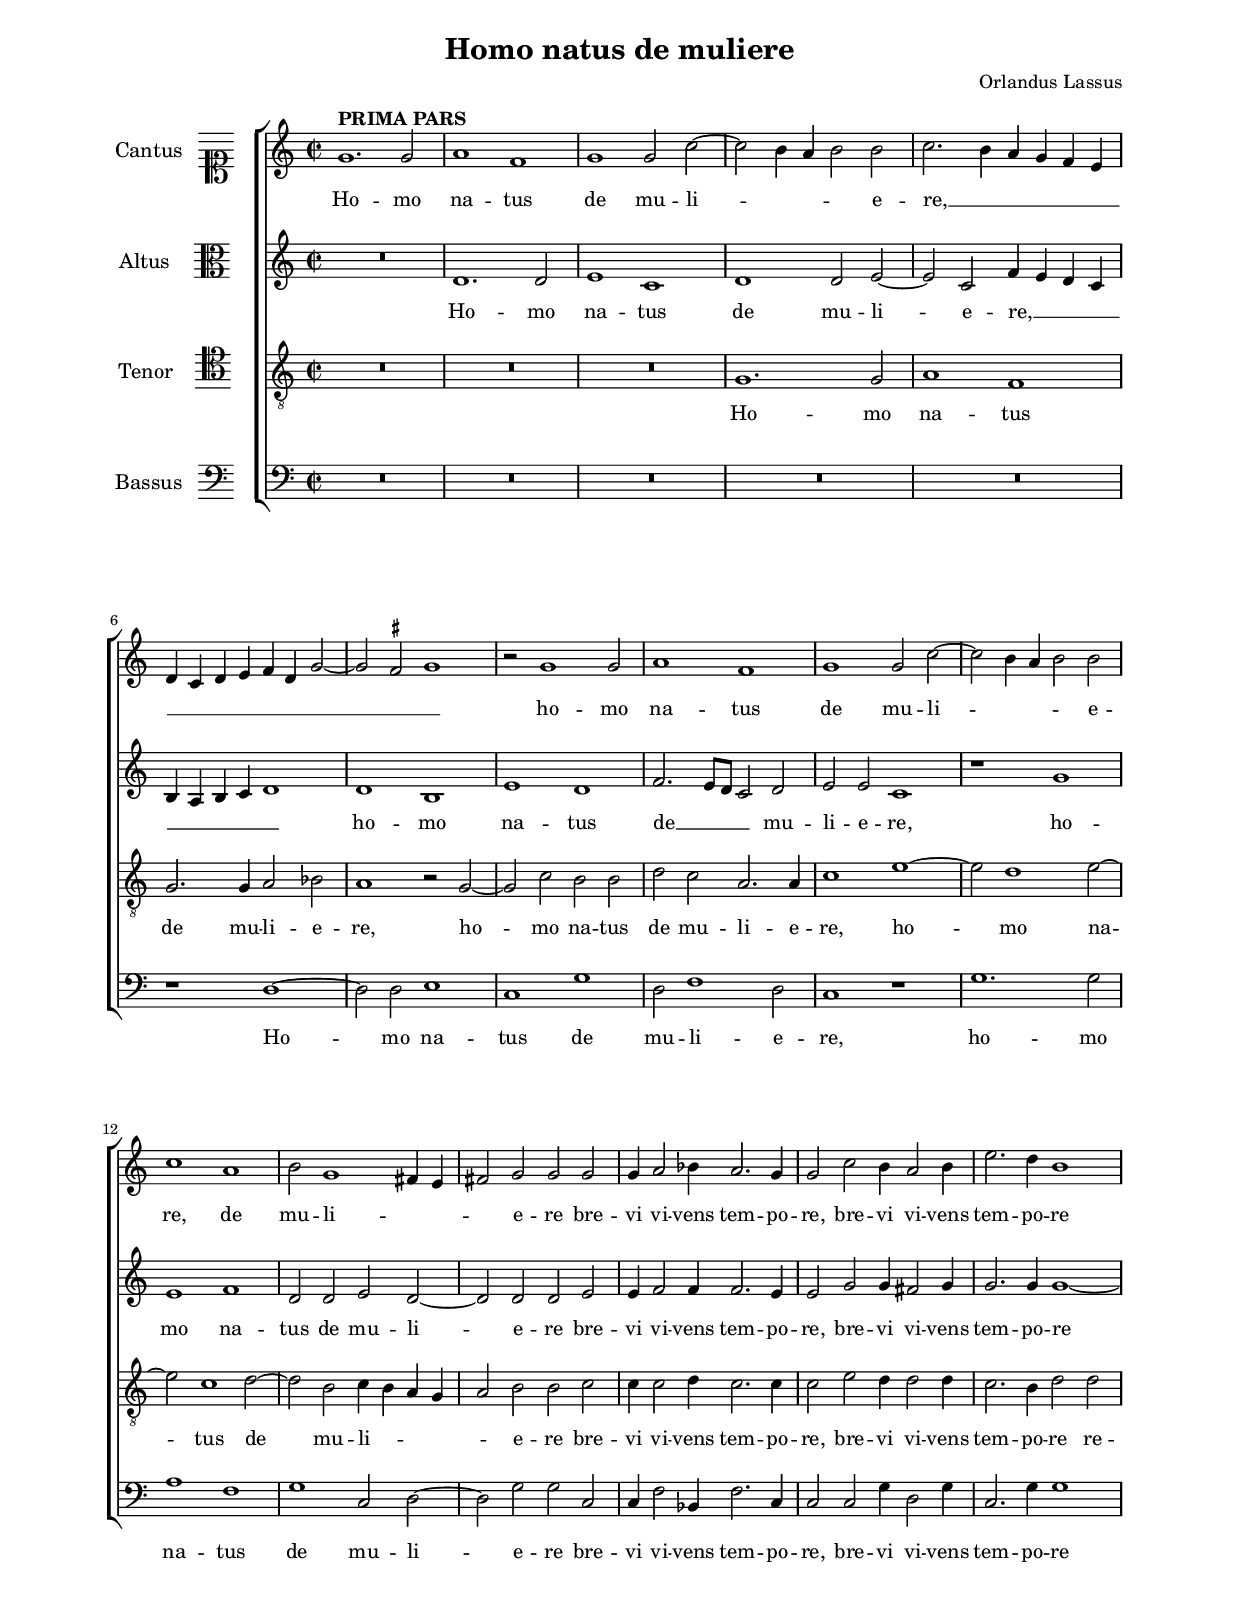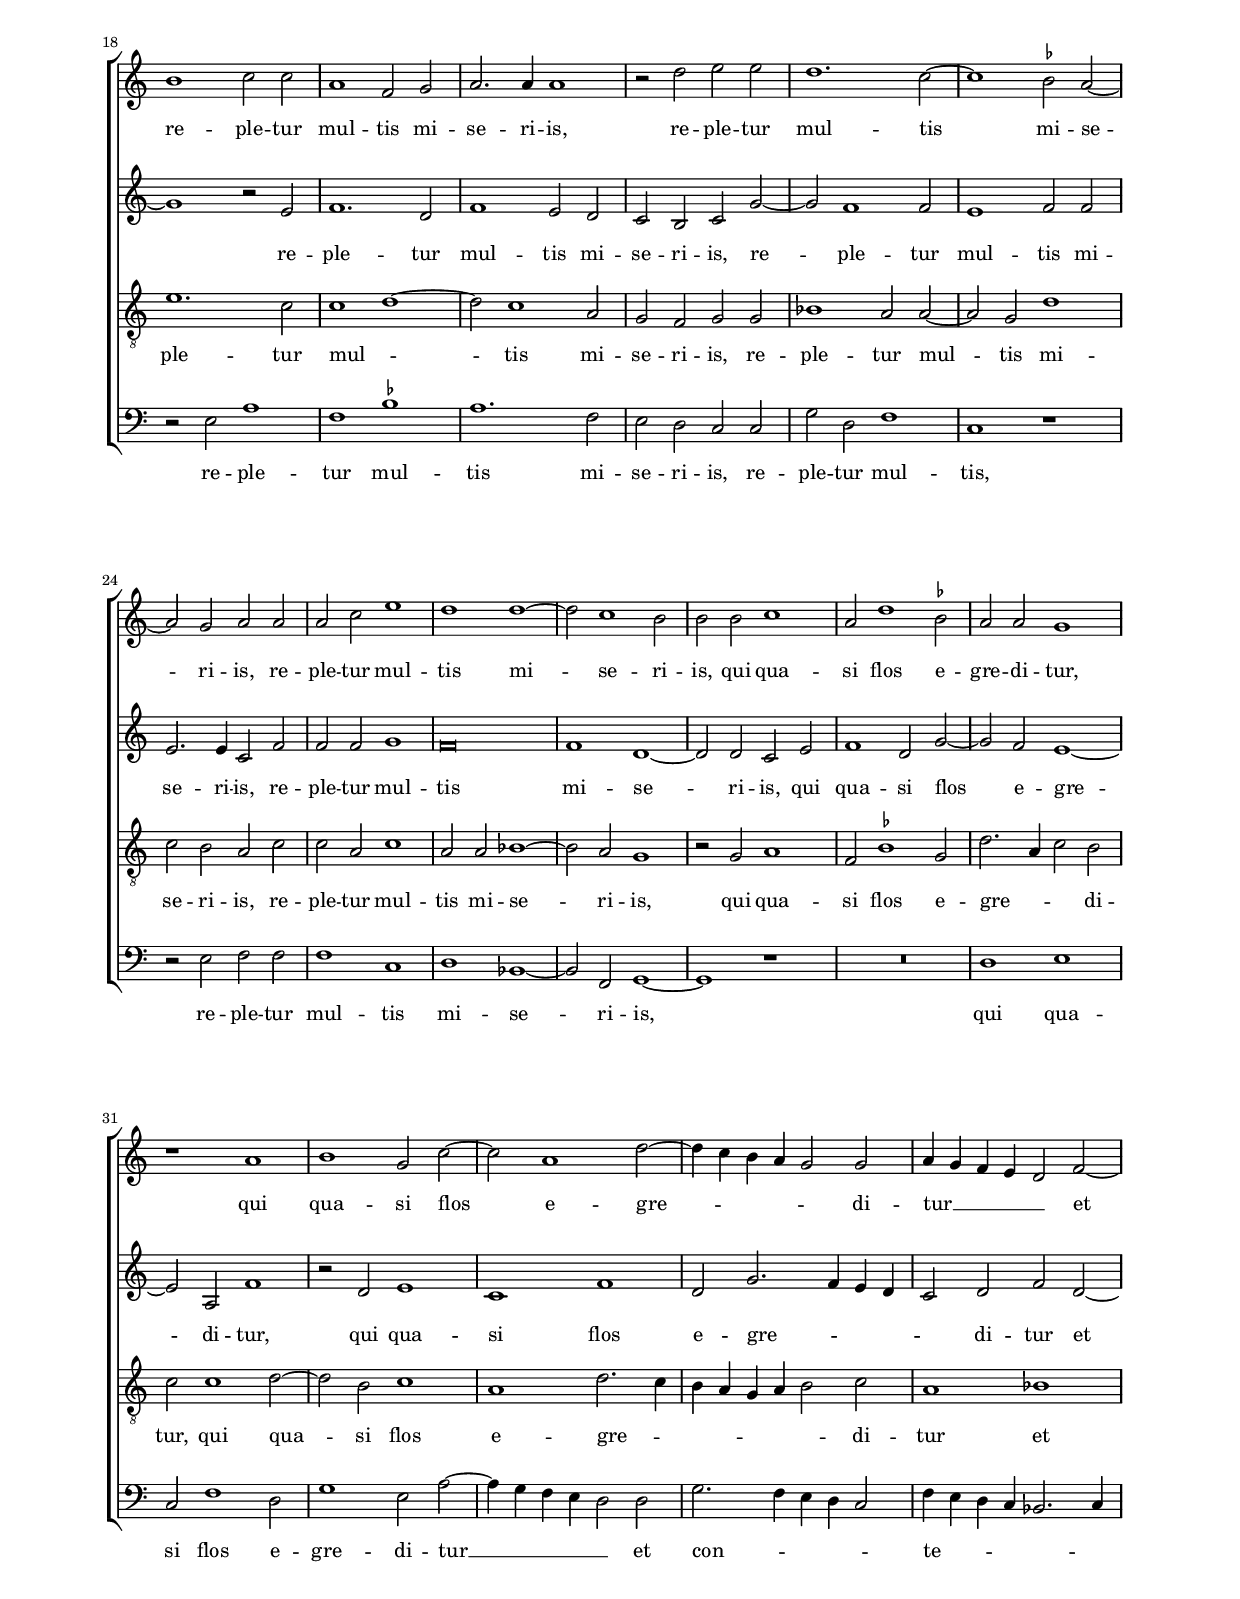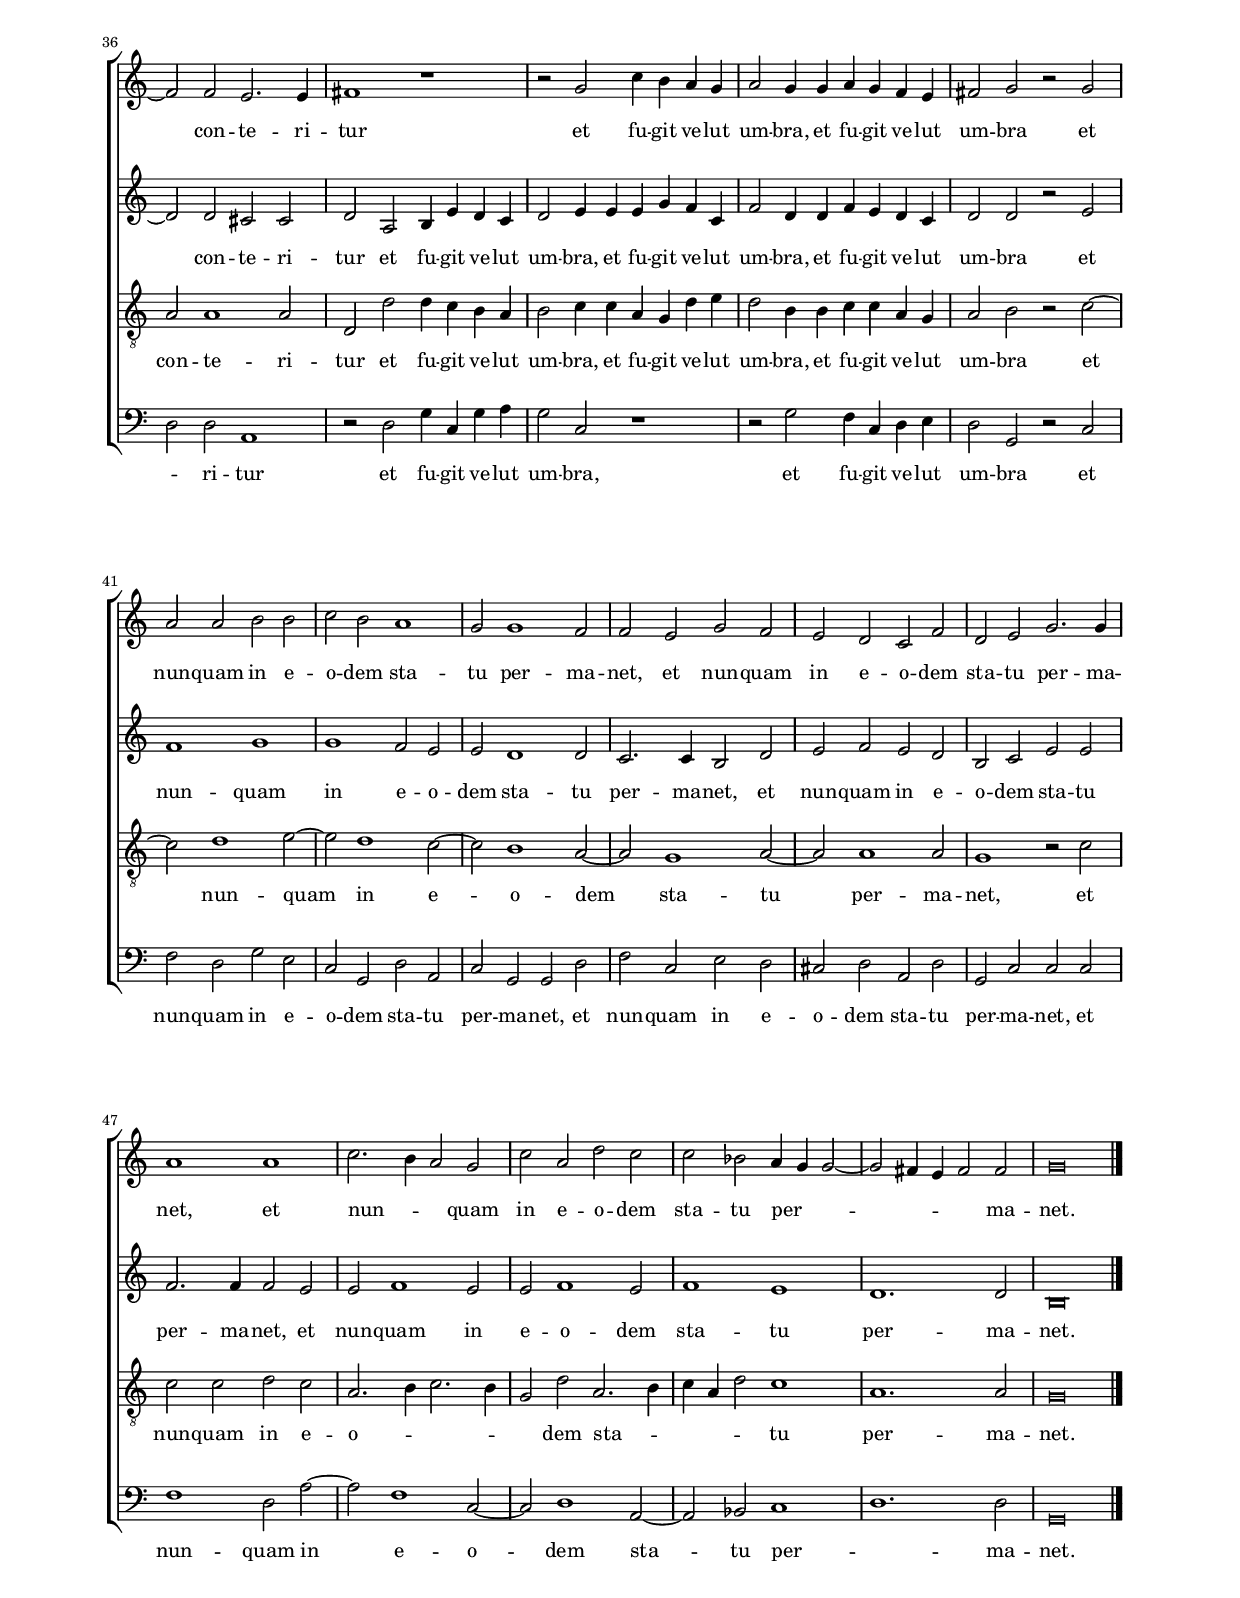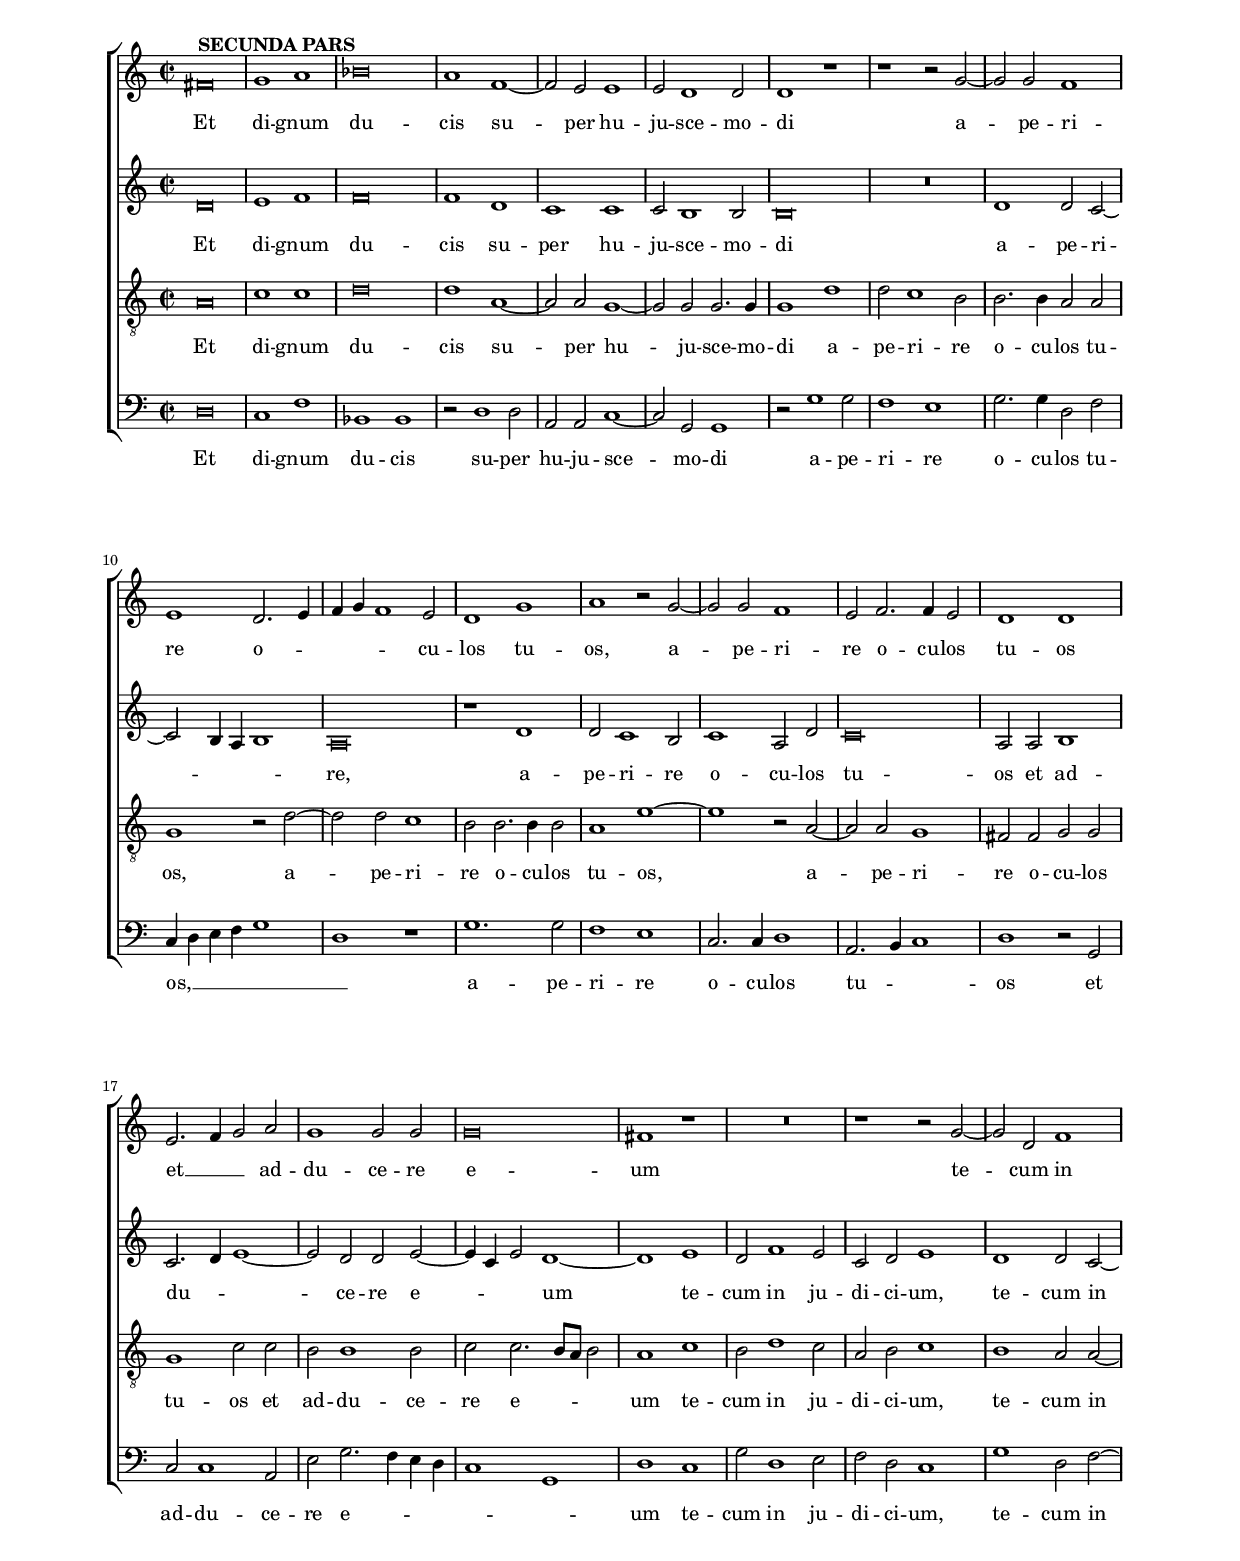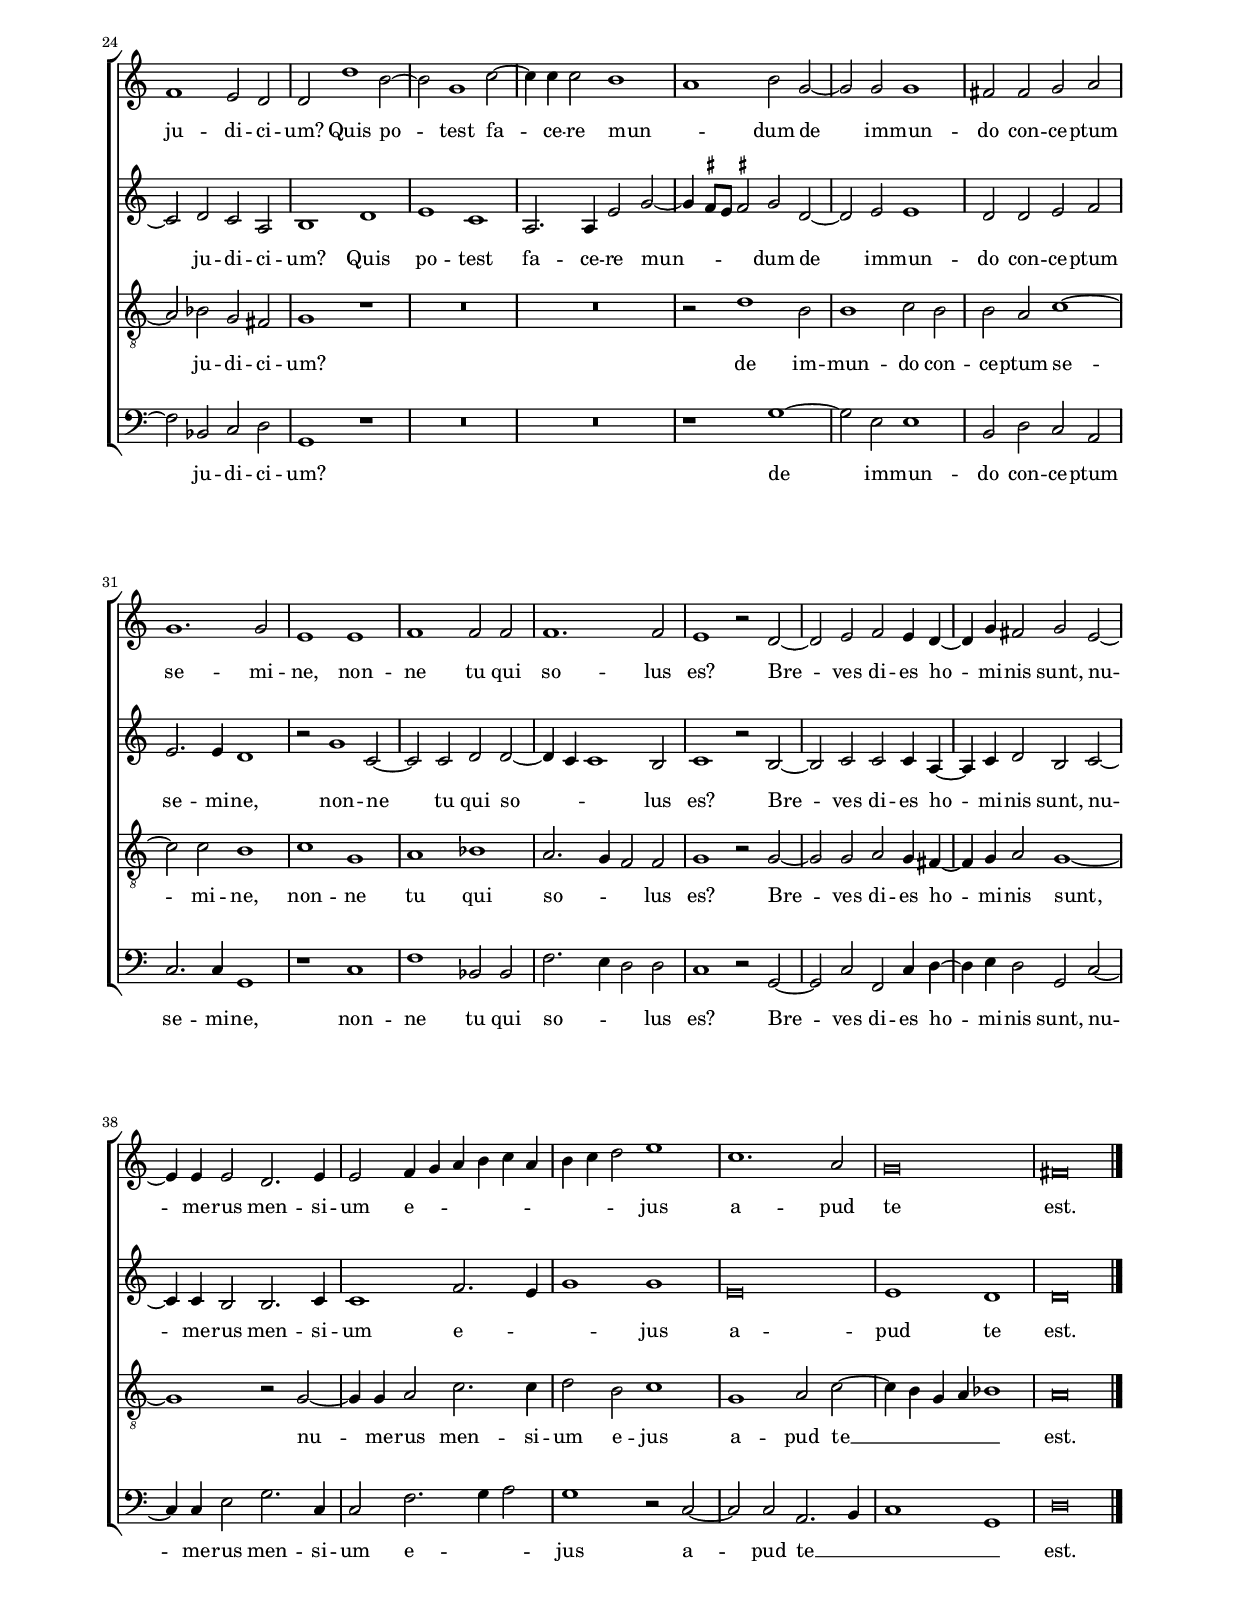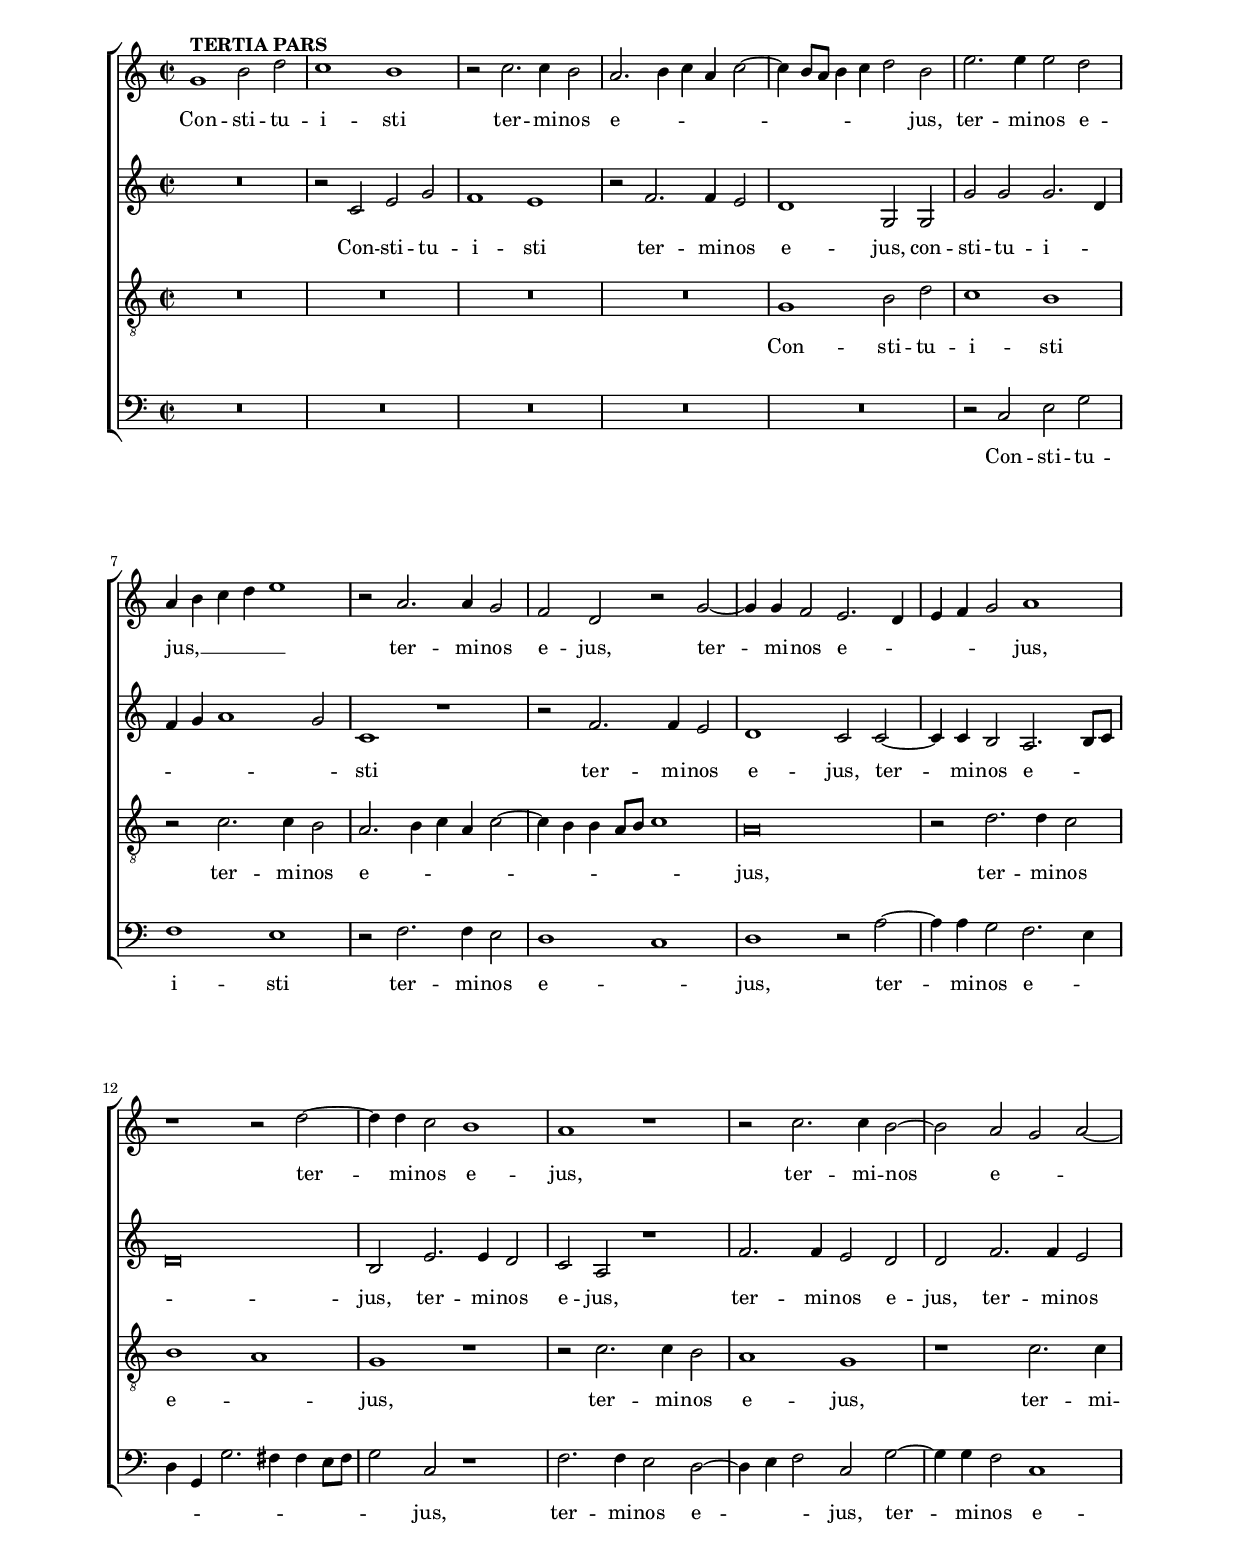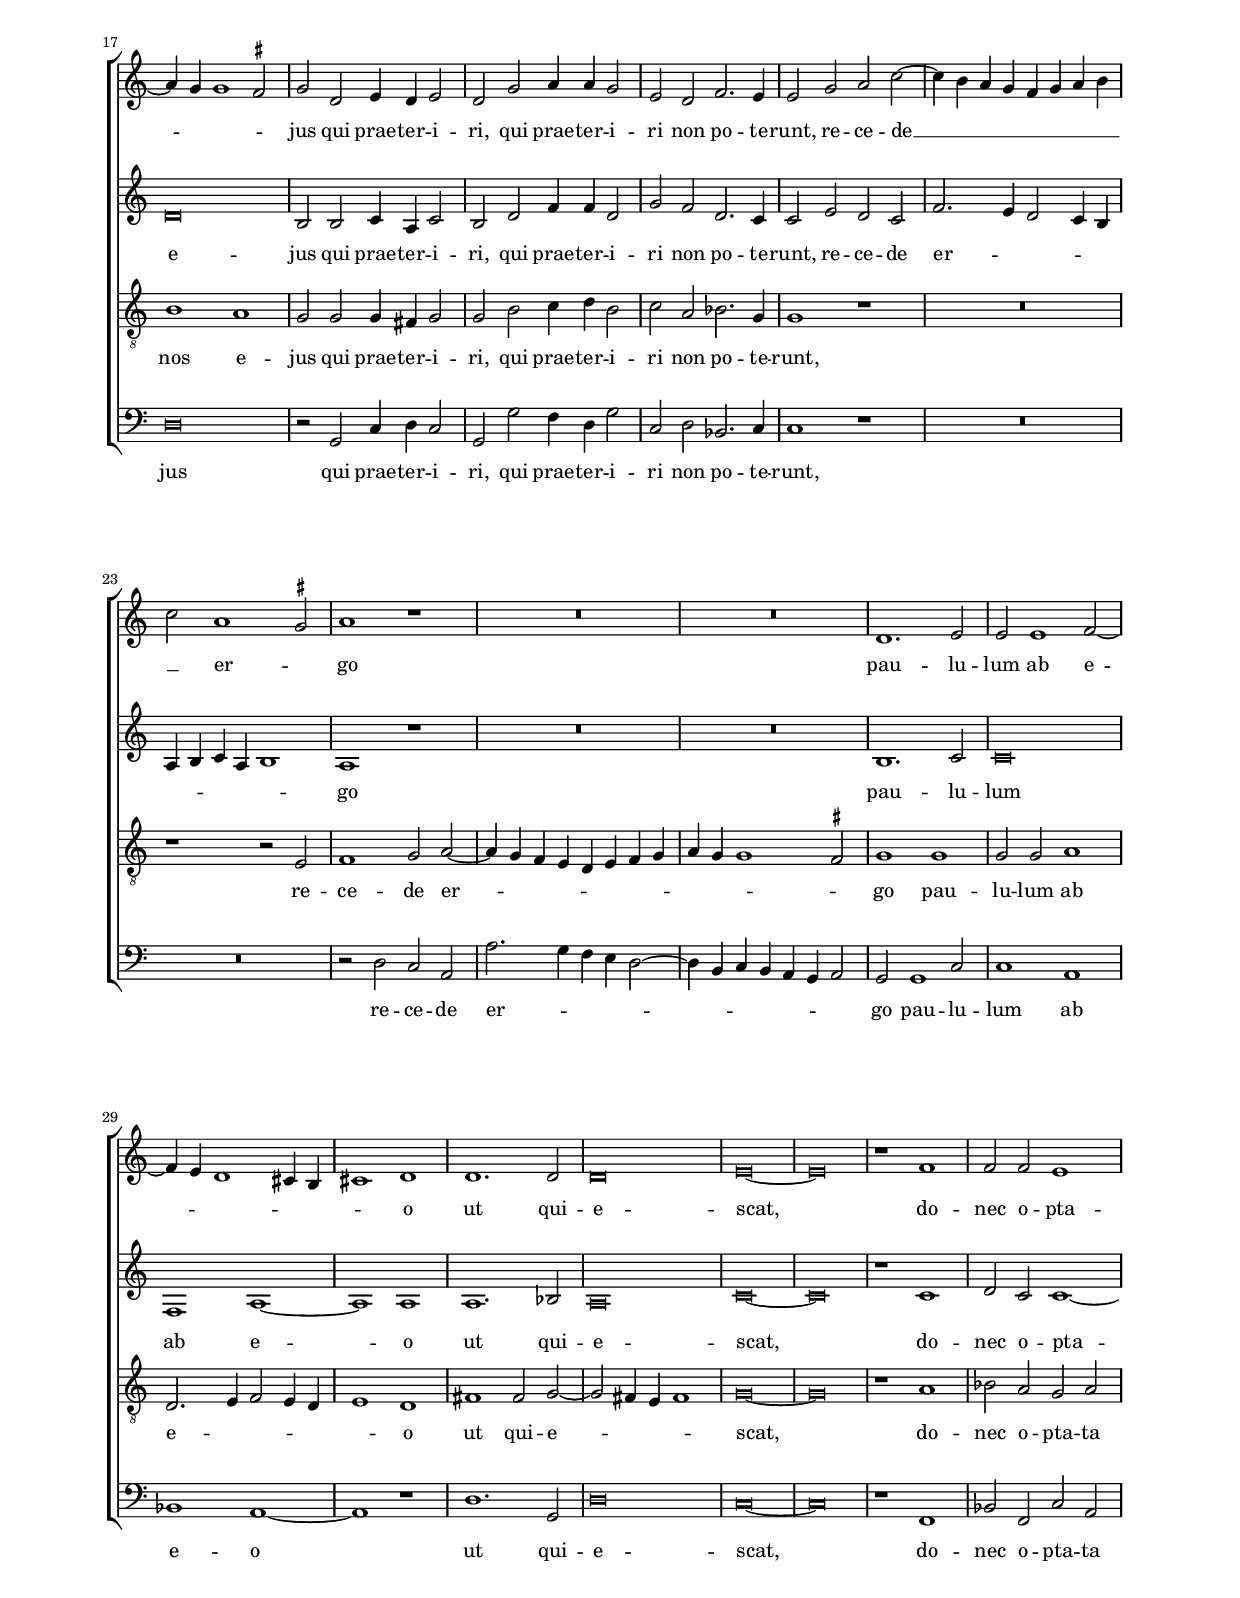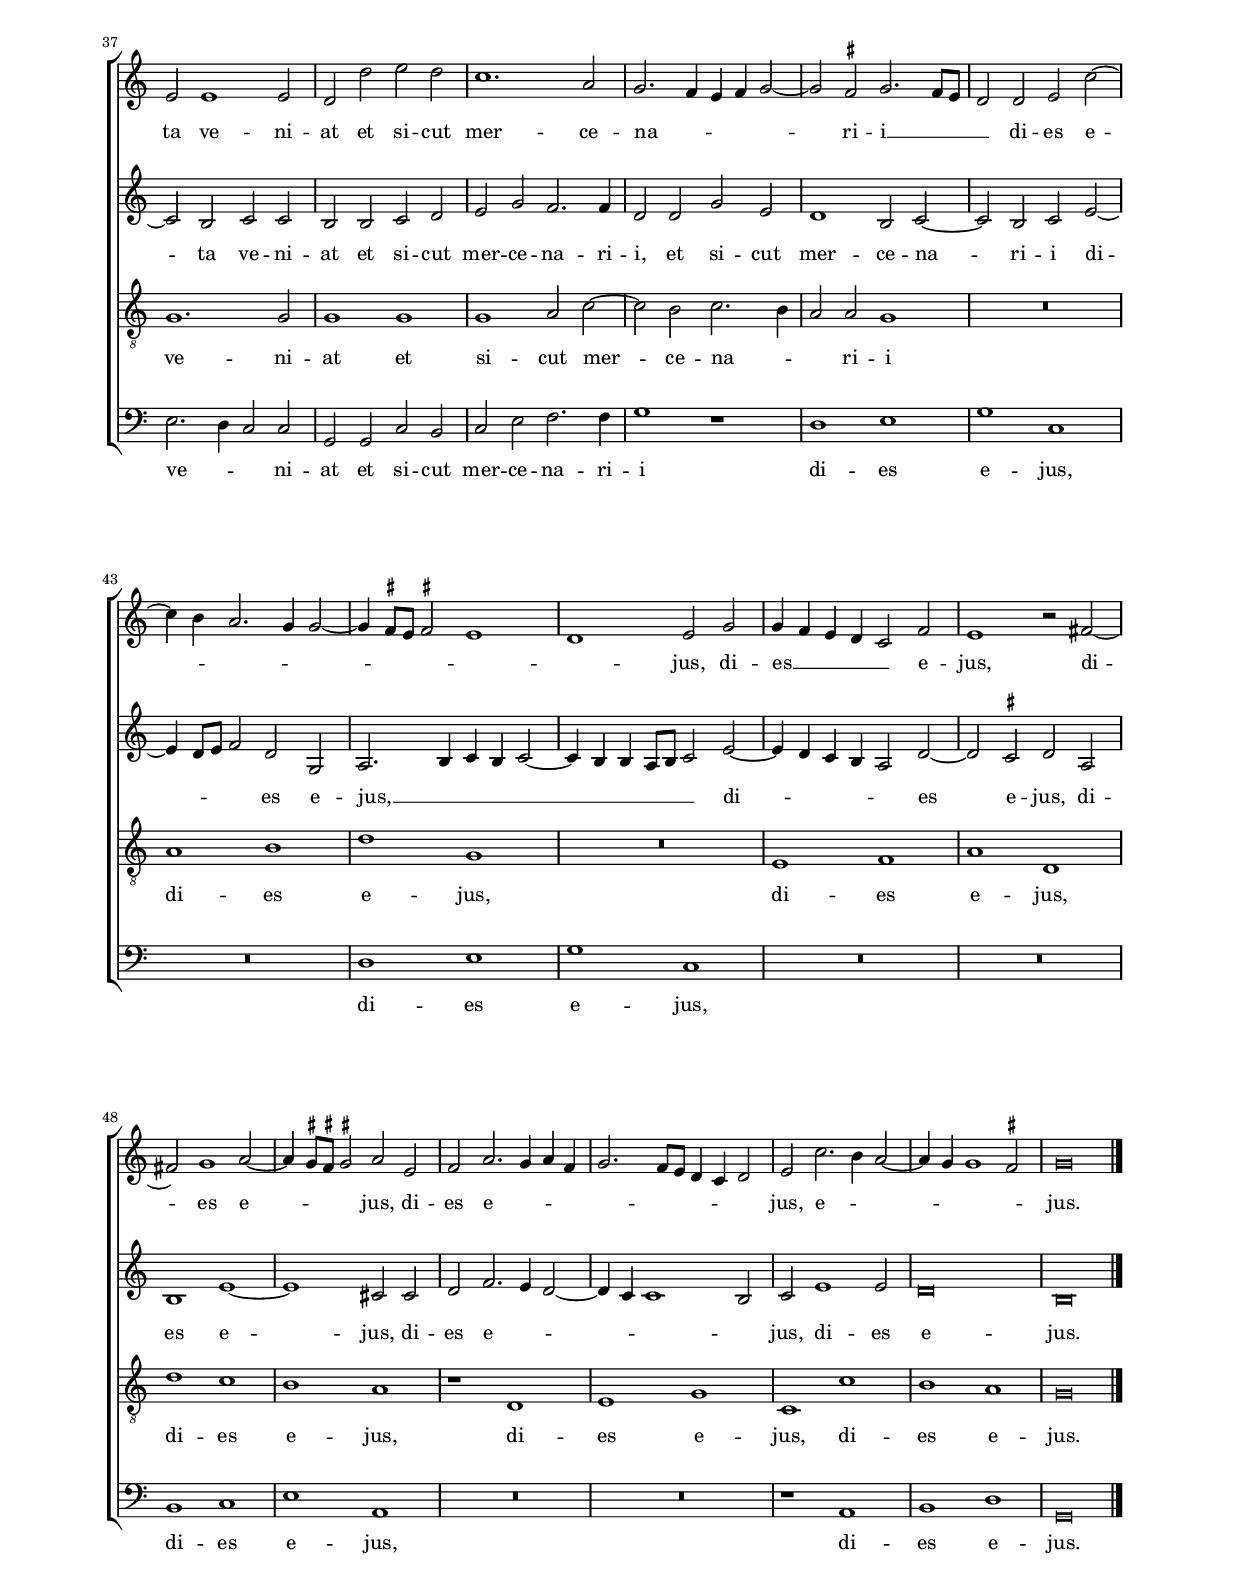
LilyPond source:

\header
{
  title="Homo natus de muliere"
  composer="Orlandus Lassus"
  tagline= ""
}

\version "2.18.2"
\include "deutsch.ly"
#(set-global-staff-size 16)
% #(set-default-paper-size "letter")
#(ly:set-option 'point-and-click #f)


	ficta = { \once \set suggestAccidentals = ##t }
	
	forget = #(define-music-function (parser location music) (ly:music?) #{
		\accidentalStyle forget
		$music
		\accidentalStyle default
		#})

	m = \melisma
	me = \melismaEnd
%	\mark \markup { \fontsize #-3 \note  #"1" #1 = \fontsize #-3 \note #"1." #1 }


\paper
	{
	top-margin = 1.8 \cm
	bottom-margin = 1.8 \cm
	left-margin = 2 \cm
	right-margin = 2 \cm
	ragged-bottom = ##f
	ragged-last-bottom = ##t
	print-page-number = ##f
	score-system-spacing = #'((basic-distance . 20) (minimum-distance . 14) (padding . 7) (strechability . 250))
	system-system-spacing = #'((basic-distance . 20) (minimum-distance . 14) (padding . 7) (strechability . 250))
	scoreTitleMarkup = \markup { \fill-line  { \null \fontsize #2 \bold \fromproperty #'header:piece \fromproperty #'header:opus } }
%	systems-per-page = 3
%	min-systems-per-page = 3
	}

global = {
	\key c \major
	\time 2/2 \set Score.measureLength = #(ly:make-moment 2/1)
        \skip 1*104 \bar "|."
	}
	

incipitcantus = \markup { \score {
	{
	\set Staff.instrumentName = \markup { \fontsize #1 "Cantus" }
	\key c \major
	\clef soprano
	s4 \bar ""
	}
	\layout  {
	raggedright = ##t
	indent = 1.6 \cm
	line-width = 2.2\cm
	\context { \Staff \remove Time_signature_engraver }
	\override Staff.Clef.Y-extent = #'(0 . 0)
	}} \hspace #1 }
      
      
incipitaltus = \markup { \score {
	{
	\set Staff.instrumentName = \markup { \fontsize #1 "Altus" }
	\key c \major
	\clef alto
	s4 \bar ""
	}
	\layout  {
	raggedright = ##t
	indent = 1.6 \cm
	line-width = 2.2\cm
	\context { \Staff \remove Time_signature_engraver }
	\override Staff.Clef.Y-extent = #'(0 . 0)
	}} \hspace #1 }


incipittenor = \markup { \score {
	{
	\set Staff.instrumentName = \markup { \fontsize #1 "Tenor" }
	\key c \major
	\clef tenor
	s4 \bar ""
	}
	\layout  {
	raggedright = ##t
	indent = 1.6 \cm
	line-width = 2.2\cm
	\context { \Staff \remove Time_signature_engraver }
	\override Staff.Clef.Y-extent = #'(0 . 0)
	}} \hspace #1 }
      
      
incipitbassus = \markup { \score {
	{
	\set Staff.instrumentName = \markup { \fontsize #1 "Bassus" }
	\key c \major
	\clef bass
	s4 \bar ""
	}
	\layout  {
	raggedright = ##t
	indent = 1.6 \cm
	line-width = 2.2\cm
	\context { \Staff \remove Time_signature_engraver }
	\override Staff.Clef.Y-extent = #'(0 . 0)
	}} \hspace #1 }


cantus =  \relative c''
	{
	g1.^\markup { \left-align \bold "PRIMA PARS" } g2
	a1 f
	g1 g2 c~
	c2 h4 a h2 h
%5
	c2. h4 a g f e |
	d4 c d e f d g2~
	g2 \ficta fis g1
	r2 g1 g2
	a1 f
%10
	g1 g2 c~ |
	c2 h4 a h2 h
	c1 a
	h2 g1 fis4 e
	fis2 g g g
%15
	g4 a2 b4 a2. g4 |
	g2 c h4 a2 h4
	e2. d4 h1
	h1 c2 c
	a1 f2 g
%20
	a2. a4 a1 |
	r2 d e e
	d1. c2~
	c1 \ficta b2 a2~
	a2 g a a
%25
	a2 c e1 |
	d1 d~
	d2 c1 h2
	h2 h c1
	a2 d1 \ficta b2
%30
	a2 a g1 |
	r1 a
	h1 g2 c~
	c2 a1 d2~
	d4 c h a g2 g
%35
	a4 g f e d2 f~ |
	f2 f e2. e4
	fis1 r
	r2 g c4 h a g
	a2 g4 g a g f e
%40
	fis2 g r g |
	a2 a h h
	c2 h a1
	g2 g1 f2
	f2 e g f
%45
	e2 d c f |
	d2 e g2. g4
	a1 a
	c2. h4 a2 g
	c2 a d c
%50
	c2 b a4 g g2~ |
	g2 fis4 e fis2 fis
	g\breve |
	}


altus =  \relative c'
        {
	R\breve
	d1. d2
	e1 c
	d1 d2 e~
%5
	e2 c f4 e d c |
	h4 a h c d1
	d1 h
	e1 d
	f2. e8 d c2 d
%10
	e2 e c1 |
	r1 g'
	e1 f
	d2 d e d~ 
	d2 d d e
%15
	e4 f2 f4 f2. e4 |
	e2 g g4 fis2 g4
	g2. g4 g1~
	g1 r2 e
	f1. d2
%20
	f1 e2 d |
	c2 h c g'~
	g2 f1 f2
	e1 f2 f
	e2. e4 c2 f
%25
	f2 f g1 |
	f\breve
	f1 d~
	d2 d c2 e
	f1 d2 g~
%30
	g2 f e1~  |
	e2 a, f'1
	r2 d e1
	c1 f
	d2 g2. f4 e d
%35
	c2 d f d~ |
	d2 d cis cis
	d2 a h4 e d c
	d2 e4 e e g f c
	f2 d4 d f e d c
%40
	d2 d r2 e |
	f1 g
	g1 f2 e
	e2 d1 d2
	c2. c4 h2 d
%45
	e2 f e d |
	h2 c e e
	f2. f4 f2 e
	e2 f1 e2
	e2 f1 e2
%50
	f1 e |
	d1. d2
	h\breve |
	}


tenor =  \relative c'
	{
	R\breve
	R\breve
	R\breve
	g1. g2
%5
	a1 f |
	g2. g4 a2 b
	a1 r2 g~
	g2 c h h
	d2 c a2. a4
%10
	c1 e~ |
	e2 d1 e2~
	e2 c1 d2~
	d2 h c4 h a g
	a2 h h c
%15
	c4 c2 d4 c2. c4 |
	c2 e d4 d2 d4
	c2. h4 d2 d
	e1. c2
	c1 d~
%20
	d2 c1 a2 |
	g2 f g g
	b1 a2 a~
	a2 g d'1
	c2 h a c
%25
	c2 a c1 |
	a2 a b1~
	b2 a g1
	r2 g a1
	f2 \ficta b1 g2
%30
	d'2. a4 c2 h |
	c2 c1 d2~
	d2 h c1
	a1 d2. c4
	h4 a g a h2 c
%35
	a1 b |
	a2 a1 a2
	d,2 d' d4 c h a
	h2 c4 c a g d' e
	d2 h4 h c c a g
%40
	a2 h r2 c~ |
	c2 d1 e2~
	e2 d1 c2~
	c2 h1 a2~
	a2 g1 a2~
%45
	a2 a1 a2 |
	g1 r2 c
	c2 c d c
	a2. h4 c2. h4
	g2 d' a2. h4
%50
	c4 a d2 c1 |
	a1. a2
	g\breve |
	}


bassus  =  \relative c
	{
	R\breve
	R\breve
	R\breve
	R\breve
%5
	R\breve |
	r1 d~
	d2 d e1
	c1 g'
	d2 f1 d2
%10
	c1 r |
	g'1. g2
	a1 f
	g1 c,2 d~
	d2 g g c,
%15
	c4 f2 b,4 f'2. c4 |
	c2 c g'4 d2 g4
	c,2. g'4 g1
	r2 e a1
	f1 \ficta b
%20
	a1. f2 |
	e2 d c c
	g'2 d f1
	c1 r
	r2 e f f
%25
	f1 c |
	d1 b~
	b2 f g1~
	g1 r
	R\breve
%30
	d'1 e |
	c2 f1 d2
	g1 e2 a~
	a4 g f e d2 d
	g2. f4 e d c2
%35
	f4 e d c b2. c4 |
	d2 d a1
	r2 d g4 c, g' a
	g2 c, r1
	r2 g' f4 c d e
%40
	d2 g, r c |
	f2 d g e
	c2 g d' a
	c2 g g d'
	f2 c e d
%45
	cis2 d a d |
	g,2 c c c
	f1 d2 a'~
	a2 f1 c2~
	c2 d1 a2~
%50
	a2 b c1 |
	d1. d2
	g,\breve |
	}


lyricscantus = \lyricmode {
	Ho -- mo na -- tus de mu -- li -- _ _ _ e -- re, __ _ _ _ _ _ _ _ _ _ _ _ _ _ _
        ho -- mo na -- tus de mu -- li -- _ _ _ e -- re,
        de mu -- li -- _ _ _ e -- re
        bre -- vi vi -- vens tem -- po -- re,
        bre -- vi vi -- vens tem -- po -- re
        re -- ple -- tur mul -- tis mi -- se -- ri -- is,
        re -- ple -- tur mul -- tis mi -- se -- ri -- is,
        re -- ple -- tur mul -- tis mi -- se -- ri -- is,
        qui qua -- si flos e -- gre -- di -- tur,
        qui qua -- si flos e -- gre -- _ _ _ _ di -- tur __ _ _ _ _
        et con -- te -- ri -- tur
        et fu -- git ve -- lut um -- bra,
        et fu -- git ve -- lut um -- bra
        et nun -- quam in e -- o -- dem sta -- tu per -- ma -- net,
        et nun -- quam in e -- o -- dem sta -- tu per -- ma -- net,
        et nun -- _ _ quam in e -- o -- dem sta -- tu per -- _ _ _ _ _ ma -- net.
	}


lyricsaltus = \lyricmode {
	Ho -- mo na -- tus de mu -- li -- e -- re, __ _ _ _ _ _ _ _ _
        ho -- mo na -- tus de __ _ _ _ mu -- li -- e -- re,
        ho -- mo na -- tus de mu -- li -- e -- re
        bre -- vi vi -- vens tem -- po -- re,
        bre -- vi vi -- vens tem -- po -- re
        re -- ple -- tur mul -- tis mi -- se -- ri -- is,
        re -- ple -- tur mul -- tis mi -- se -- ri -- is,
        re -- ple -- tur mul -- tis mi -- se -- ri -- is,
        qui qua -- si flos e -- gre -- di -- tur,
        qui qua -- si flos e -- gre -- _ _ _ _ di -- tur
        et con -- te -- ri -- tur
        et fu -- git ve -- lut um -- bra,
        et fu -- git ve -- lut um -- bra,
        et fu -- git ve -- lut um -- bra
        et nun -- quam in e -- o -- dem sta -- tu per -- ma -- net,
        et nun -- quam in e -- o -- dem sta -- tu per -- ma -- net,
        et nun -- quam in e -- o -- dem sta -- tu per -- ma -- net.
	}


lyricstenor = \lyricmode {
	Ho -- mo na -- tus de mu -- li -- e -- re,
        ho -- mo na -- tus de mu -- li -- e -- re,
        ho -- mo na -- tus de mu -- li -- _ _ _ _ e -- re
        bre -- vi vi -- vens tem -- po -- re,
        bre -- vi vi -- vens tem -- po -- re
        re -- ple -- tur mul -- _ tis mi -- se -- ri -- is,
        re -- ple -- tur mul -- tis mi -- se -- ri -- is,
        re -- ple -- tur mul -- tis mi -- se -- ri -- is,
        qui qua -- si flos e -- gre -- _ _ di -- tur,
        qui qua -- si flos e -- gre -- _ _ _ _ _ _ di -- tur
        et con -- te -- ri -- tur
        et fu -- git ve -- lut um -- bra,
        et fu -- git ve -- lut um -- bra,
        et fu -- git ve -- lut um -- bra
        et nun -- quam in e -- o -- dem sta -- tu per -- ma -- net,
        et nun -- quam in e -- o -- _ _ _ _ dem sta -- _ _ _ _ tu per -- ma -- net.
	}


lyricsbassus = \lyricmode {
	Ho -- mo na -- tus de mu -- li -- e -- re,
        ho -- mo na -- tus de mu -- li -- e -- re
        bre -- vi vi -- vens tem -- po -- re,
        bre -- vi vi -- vens tem -- po -- re
        re -- ple -- tur mul -- tis mi -- se -- ri -- is,
        re -- ple -- tur mul -- tis,
        re -- ple -- tur mul -- tis mi -- se -- ri -- is,
        qui qua -- si flos e -- gre -- di -- tur __ _ _ _ _ 
        et con -- _ _ _ _ te -- _ _ _ _ _ _ ri -- tur
        et fu -- git ve -- lut um -- bra,
        et fu -- git ve -- lut um -- bra
        et nun -- quam in e -- o -- dem sta -- tu per -- ma -- net,
        et nun -- quam in e -- o -- dem sta -- tu per -- ma -- net,
        et nun -- quam in e -- o -- dem sta -- tu per -- _ ma -- net.
	}


\score
{  
  % \transpose {
	\new ChoirStaff \with { \override StaffGrouper.staff-staff-spacing.basic-distance = #13 }
	<<


	\new Staff << \global
	\new Voice="v1" {
		\set Staff.instrumentName=\incipitcantus
        %       \set Staff.instrumentName="S"
		\set Staff.midiInstrument = "reed organ"
		\clef violin
		\cantus }
	\new Lyrics \lyricsto "v1" {\lyricscantus }
	>>


	\new Staff << \global
	\new Voice="v2" {
		\set Staff.instrumentName=\incipitaltus
        %       \set Staff.instrumentName="A"
		\set Staff.midiInstrument = "reed organ"
		\clef violin 
		\altus}
	\new Lyrics \lyricsto "v2" {\lyricsaltus }
	>>


	\new Staff << \global
	\new Voice="v3" {
		\set Staff.instrumentName=\incipittenor
        %       \set Staff.instrumentName="T"
		\set Staff.midiInstrument = "reed organ"
		\clef "G_8"
		\tenor }
	\new Lyrics \lyricsto "v3" {\lyricstenor }
	>>


	\new Staff << \global
	\new Voice="v4" {
		\set Staff.instrumentName=\incipitbassus
        %       \set Staff.instrumentName="B"
		\set Staff.midiInstrument = "reed organ"
		\clef "bass" 
		\bassus }
	\new Lyrics \lyricsto "v4" {\lyricsbassus}
	>>

	>>
	% } % transpose

	\layout
	{
	indent = 2.5 \cm
	\context { \Lyrics \override VerticalAxisGroup.nonstaff-relatedstaff-spacing.padding = #2 }
%	\context { \Lyrics \override LyricText.font-size = #1 }
	\context { \Staff \override TimeSignature.break-visibility = #end-of-line-invisible }
%	\context { \Staff \override InstrumentName.X-offset = #'-25 }
%	\context { \Voice \override Slur.transparent = ##t }
%	\context { \Voice \override AccidentalSuggestion.avoid-slur = #'ignore }
%	\context { \Voice \override AccidentalSuggestion.outside-staff-priority = ##f }
	\context { \Score \override BarNumber.padding = #2 }
	\context { \Voice \override NoteHead.style = #'baroque }
	}

\midi
	{
    	\tempo 2 = 90
	}

}

%%%%%%%%%%%%%%%%%%%%  SECUNDA PARS


global = {
	\key c \major
	\time 2/2 \set Score.measureLength = #(ly:make-moment 2/1)
        \skip 1*86 \bar "|." \pageBreak
	}


cantus =  \relative c''
	{
	fis,\breve^\markup { \left-align \bold "SECUNDA PARS" }
	g1 a
	b\breve
	a1 f~
%5
	f2 e e1 |
	e2 d1 d2
	d1 r
	r1 r2 g~
	g2 g f1
%10
	e1 d2. e4 |
	f4 g f1 e2
	d1 g
	a1 r2 g~
	g2 g f1
%15
	e2 f2. f4 e2 |
	d1 d
	e2. f4 g2 a
	g1 g2 g
	g\breve
%20
	fis1 r |
	R\breve
	r1 r2 g~
	g2 d f1
	f1 e2 d
%25
	d2 d'1 h2~ |
	h2 g1 c2~
	c4 c c2 h1
	a1 h2 g~
	g2 g g1
%30
	fis2 fis g a |
	g1. g2
	e1 e
	f1 f2 f
	f1. f2 |
%35
	e1 r2 d~ |
	d2 e f e4 d~
	d4 g fis2 g e~
	e4 e e2 d2. e4
	e2 f4 g a h c a 
%40
	h4 c d2 e1 |
	c1. a2
	g\breve
	fis\breve |
	}


altus =  \relative c'
        {
	d\breve
	e1 f
	f\breve
	f1 d
%5
	c1 c |
	c2 h1 h2
	h\breve
	R\breve
	d1 d2 c~
%10
	c2 h4 a h1 |
	a\breve
	r1 d
	d2 c1 h2
	c1 a2 d
%15
	c\breve |
	a2 a h1
	c2. d4 e1~
	e2 d d e~
	e4 c e2 d1~
%20
	d1 e |
	d2 f1 e2
	c2 d e1
	d1 d2 c~
	c2 d c a
%25
	h1 d |
	e1 c
	a2. a4 e'2 g~
	g4 \ficta fis8 e \ficta fis!2 g d~
	d2 e e1
%30
	d2 d e f |
	e2. e4 d1
	r2 g1 c,2~
	c2 c d d~
	d4 c c1 h2
%35
	c1 r2 h~ |
	h2 c c c4 a~
	a4 c d2 h c~
	c4 c h2 h2. c4
	c1 f2. e4
%40
	g1 g |
	e\breve
	e1 d
	d\breve |
	}


tenor =  \relative c'
	{
	a\breve
	c1 c
	d\breve
	d1 a~
%5
	a2 a g1~ |
	g2 g g2. g4
	g1 d'
	d2 c1 h2
	h2. h4 a2 a
%10
	g1 r2 d'~ |
	d2 d c1
	h2 h2. h4 h2
	a1 e'~
	e1 r2 a,~
%15
	a2 a g1 |
	fis2 fis g g
	g1 c2 c
	h2 h1 h2
	c2 c2. h8 a h2
%20
	a1 c |
	h2 d1 c2
	a2 h c1
	h1 a2 a~
	a2 b g fis
%25
	g1 r |
	R\breve
	R\breve
	r2 d'1 h2
	h1 c2 h
%30
	h2 a c1~ |
	c2 c h1
	c1 g
	a1 b
	a2. g4 f2 f |
%35
        g1 r2 g~ |
	g2 g a g4 fis~
	fis4 g a2 g1~
	g1 r2 g~
	g4 g a2 c2. c4
%40
	d2 h c1 |
	g1 a2 c~
	c4 h g a b1
	a\breve |
	}


bassus  =  \relative c
	{
	d\breve
	c1 f
	b,1 b
	r2 d1 d2
%5
	a2 a c1~ |
	c2 g g1
	r2 g'1 g2
	f1 e
	g2. g4 d2 f
%10
	c4 d e f g1 |
	d1 r
	g1. g2
	f1 e
	c2. c4 d1
%15
	a2. h4 c1 |
	d1 r2 g,
	c2 c1 a2
	e'2 g2. f4 e d
	c1 g
%20
	d'1 c |
	g'2 d1 e2
	f2 d c1
	g'1 d2 f~
	f2 b, c d
%25
	g,1 r |
	R\breve
        R\breve
	r1 g'~
	g2 e e1
%30
	h2 d c a |
	c2. c4 g1
	r1 c
	f1 b,2 b
	f'2. e4 d2 d
%35
	c1 r2 g~ |
	g2 c f, c'4 d~
	d4 e d2 g, c~
	c4 c e2 g2. c,4
	c2 f2. g4 a2
%40
	g1 r2 c,~ |
	c2 c a2. h4
	c1 g
	d'\breve |
        }


lyricscantus = \lyricmode {
	Et di -- gnum du -- cis su -- per hu -- ju -- sce -- mo -- di
        a -- pe -- ri -- re o -- _ _ _ _ cu -- los tu -- os,
        a -- pe -- ri -- re o -- cu -- los tu -- os
        et __ _ _ ad -- du -- ce -- re e -- um te -- cum in ju -- di -- ci -- um?
        Quis po -- test fa -- ce -- re mun -- _ dum de im -- mun -- do con -- ce -- ptum se -- mi -- ne,
        non -- ne tu qui so -- lus es?
        Bre -- ves di -- es ho -- mi -- nis sunt,
        nu -- me -- rus men -- si -- um e -- _ _ _ _ _ _ _ _ jus a -- pud te est.
	}


lyricsaltus = \lyricmode {
	Et di -- gnum du -- cis su -- per hu -- ju -- sce -- mo -- di
        a -- pe -- ri -- _ _ _ re,
        a -- pe -- ri -- re o -- cu -- los tu -- os
        et ad -- du -- _ _ ce -- re e -- _ _ um te -- cum in ju -- di -- ci -- um,
        te -- cum in ju -- di -- ci -- um?
        Quis po -- test fa -- ce -- re mun -- _ _ _ dum de im -- mun -- do con -- ce -- ptum se -- mi -- ne,
        non -- ne tu qui so -- _ _ lus es?
        Bre -- ves di -- es ho -- mi -- nis sunt,
        nu -- me -- rus men -- si -- um e -- _ _ jus a -- pud te est.
	}


lyricstenor = \lyricmode {
	Et di -- gnum du -- cis su -- per hu -- ju -- sce -- mo -- di
        a -- pe -- ri -- re o -- cu -- los tu -- os,
        a -- pe -- ri -- re o -- cu -- los tu -- os,
        a -- pe -- ri -- re o -- cu -- los tu -- os
        et ad -- du -- ce -- re e -- _ _ _ um te -- cum in ju -- di -- ci -- um,
        te -- cum in ju -- di -- ci -- um?
        de im -- mun -- do con -- ce -- ptum se -- mi -- ne,
        non -- ne tu qui so -- _ _ lus es?
        Bre -- ves di -- es ho -- mi -- nis sunt,
        nu -- me -- rus men -- si -- um e -- jus a -- pud te __ _ _ _ _ est.
	}


lyricsbassus = \lyricmode {
	Et di -- gnum du -- cis su -- per hu -- ju -- sce -- mo -- di
        a -- pe -- ri -- re o -- cu -- los tu -- os, __ _ _ _ _ _ 
        a -- pe -- ri -- re o -- cu -- los tu -- _ _ os
        et ad -- du -- ce -- re e -- _ _ _ _ _ um te -- cum in ju -- di -- ci -- um,
        te -- cum in ju -- di -- ci -- um?
        de im -- mun -- do con -- ce -- ptum se -- mi -- ne,
        non -- ne tu qui so -- _ _ lus es?
        Bre -- ves di -- es ho -- mi -- nis sunt,
        nu -- me -- rus men -- si -- um e -- _ _ jus a -- pud te __ _ _ _ est.
	}


\score
{  
  % \transpose {
	\new ChoirStaff \with { \override StaffGrouper.staff-staff-spacing.basic-distance = #13 }
	<<

	\new Staff <<\global
	\new Voice="v1" {
	  %\set Staff.instrumentName="Cantus"
		\set Staff.midiInstrument = "reed organ"
		\clef violin
		\cantus }
	\new Lyrics \lyricsto "v1" {\lyricscantus }
	>>


	\new Staff << \global
	\new Voice="v2" {
	  %\set Staff.instrumentName="Altus"
		\set Staff.midiInstrument = "reed organ"
		\clef violin 
		\altus}
	\new Lyrics \lyricsto "v2" {\lyricsaltus }
	>>


	\new Staff <<\global
	\new Voice="v3" {
	  %\set Staff.instrumentName="Tenor"
		\set Staff.midiInstrument = "reed organ"
		\clef "G_8"
		\tenor }
	\new Lyrics \lyricsto "v3" {\lyricstenor }
	>>


	\new Staff <<\global
	\new Voice="v4" {
	  %\set Staff.instrumentName="Bassus"
		\set Staff.midiInstrument = "reed organ"
		\clef "bass" 
		\bassus }
	\new Lyrics \lyricsto "v4" {\lyricsbassus}
	>>

	>>
	% } % transpose
		
	\layout
	{
	indent = 0 \cm
	\context { \Lyrics \override VerticalAxisGroup.nonstaff-relatedstaff-spacing.padding = #2 }
%	\context { \Lyrics \override LyricText.font-size = #1 }
	\context { \Staff \override TimeSignature.break-visibility = #end-of-line-invisible }
%	\context { \Staff \override InstrumentName.X-offset = #'-25 }
%	\context { \Voice \override Slur.transparent = ##t }
%	\context { \Voice \override AccidentalSuggestion.avoid-slur = #'ignore }
%	\context { \Voice \override AccidentalSuggestion.outside-staff-priority = ##f }
	\context { \Score \override BarNumber.padding = #2 }
	\context { \Voice \override NoteHead.style = #'baroque }
	}
	
\midi
	{
    	\tempo 2 = 90
	}
	
}


%%%%%%%%%%%%%%%%%%%%  TERTIA PARS


global = {
	\key c \major
	\time 2/2 \set Score.measureLength = #(ly:make-moment 2/1)
        \skip 1*108 \bar "|."
	}


cantus =  \relative c''
	{
	g1^\markup { \left-align \bold "TERTIA PARS" } h2 d
	c1 h
	r2 c2. c4 h2
	a2. h4 c a c2~
%5
	c4 h8 a h4 c d2 h |
	e2. e4 e2 d
	a4 h c d e1
	r2 a,2. a4 g2
	f2 d r g~
%10
	g4 g f2 e2. d4 |
	e4 f g2 a1
	r1 r2 d~
	d4 d c2 h1
	a1 r
%15
	r2 c2. c4 h2~ |
	h2 a g a~
	a4 g g1 \ficta fis2
	g2 d e4 d e2
	d2 g a4 a g2
%20
	e2 d f2. e4 |
	e2 g a c~
	c4 h a g f g a h
	c2 a1 \ficta gis2
	a1 r
%25
	R\breve |
	R\breve
	d,1. e2
	e2 e1 f2~
	f4 e d1 cis4 h
%30
	cis1 d |
	d1. d2
	d\breve
	e\breve~
	e\breve
%35
	r1 f |
	f2 f e1
	e2 e1 e2
	d2 d' e d
	c1. a2
%40
	g2. f4 e f g2~ |
	g2 \ficta fis g2. \forget f8 e
	d2 d e c'~
	c4 h a2. g4 g2~
	g4 \ficta fis8 e \ficta fis!2 e1
%45
	d1 e2 g |
	g4 f e d c2 f
	e1 r2 fis~
	fis2 g1 a2~
	a4 \ficta gis8 \ficta fis \ficta gis!2 a e
%50
	f2 a2. g4 a f |
	g2. f8 e d4 c d2
	e2 c'2. h4 a2~
	a4 g g1 \ficta fis2
	g\breve |
	}


altus =  \relative c'
        {
	R\breve
	r2 c e g
	f1 e
	r2 f2. f4 e2
%5
	d1 g,2 g |
	g'2 g g2. d4
	f4 g a1 g2
	c,1 r
	r2 f2. f4 e2
%10
	d1 c2 c~ |
	c4 c h2 a2. h8 c
	d\breve
	h2 e2. e4 d2
	c2 a r1
%15
	f'2. f4 e2 d |
	d2 f2. f4 e2
	d\breve
	h2 h c4 a c2
	h2 d f4 f d2
%20
	g2 f d2. c4 |
	c2 e d c
	f2. e4 d2 c4 h
	a4 h c a h1
	a1 r
%25
	R\breve |
	R\breve
	h1. c2
	c\breve
	f,1 a~
%30
	a1 a |
	a1. b2
	a\breve
	c\breve~
	c\breve
%35
	r1 c |
	d2 c c1~
	c2 h c c
	h2 h c d
	e2 g f2. f4
%40
	d2 d g2 e |
	d1 h2 c~
	c2 h c e~
	e4 d8 e f2 d g,
	a2. h4 c h c2~
%45
	c4 h h a8 h c2 e~ |
	e4 d c h a2 d~
	d2 \ficta cis d a
	h1 e~
	e1 cis2 cis
%50
	d2 f2. e4 d2~ |
	d4 c c1 h2
	c2 e1 e2
	d\breve
	h\breve |
	}


tenor =  \relative c'
	{
	R\breve
	R\breve
	R\breve
	R\breve
%5
	g1 h2 d |
	c1 h
	r2 c2. c4 h2
	a2. h4 c a c2~
	c4 h h a8 h c1
%10
	a\breve |
	r2 d2. d4 c2
	h1 a
	g1 r
	r2 c2. c4 h2
%15
	a1 g |
	r1 c2. c4
	h1 a
	g2 g g4 fis g2
	g2 h c4 d h2
%20
	c2 a b2. g4 |
	g1 r
	R\breve
	r1 r2 e
	f1 g2 a~
%25
	a4 g f e d e f g |
	a4 g g1 \ficta fis2
	g1 g
	g2 g a1
	d,2. e4 f2 e4 d
%30
	e1 d |
	fis1 fis2 g~
	g2 fis4 e fis1
	g\breve~
	g\breve
%35
	r1 a |
	b2 a g a
	g1. g2
	g1 g
	g1 a2 c~
%40
	c2 h c2. h4 |
	a2 a g1
	R\breve
	a1 h
	d1 g,
%45
	R\breve |
	e1 f
	a1 d,
	d'1 c
	h1 a
%50
	r1 d, |
	e1 g
	c,1 c'
	h1 a
	g\breve |
	}


bassus  =  \relative c
	{
	R\breve
	R\breve
	R\breve
	R\breve
%5
	R\breve |
	r2 c e g
	f1 e
	r2 f2. f4 e2
	d1 c
%10
	d1 r2 a'~ |
	a4 a g2 f2. e4
	d4 g, g'2. fis4 fis e8 fis
	g2 c, r1
	f2. f4 e2 d~
%15
	d4 e f2 c g'~ |
	g4 g f2 c1
	d\breve
	r2 g, c4 d c2
	g2 g' f4 d g2
%20
	c,2 d b2. c4 |
	c1 r
	R\breve
	R\breve
	r2 d c a
%25
	a'2. g4 f e d2~ |
	d4 h c h a g a2
	g2 g1 c2
	c1 a
	b1 a~
%30
	a1 r |
	d1. g,2
	d'\breve
	c\breve~
	c\breve
%35
	r1 f, |
	b2 f c' a
	e'2. d4 c2 c
	g2 g c h
	c2 e f2. f4
%40
	g1 r |
	d1 e
	g1 c,
	R\breve
	d1 e
%45
	g1 c, |
	R\breve
	R\breve
	h1 c
	e1 a,
%50
	R\breve |
	R\breve
	r1 a
	h1 d
	g,\breve |
	}


lyricscantus = \lyricmode {
	Con -- sti -- tu -- i -- sti
        ter -- mi -- nos e -- _ _ _ _ _ _ _ _ _ jus,
        ter -- mi -- nos e -- jus, __ _ _ _ _
        ter -- mi -- nos e -- jus,
        ter -- mi -- nos e -- _ _ _ _ jus,
        ter -- mi -- nos e -- jus,
        ter -- mi -- nos e -- _ _ _ _ _ jus
        qui prae -- ter -- i -- ri,
        qui prae -- ter -- i -- ri non po -- te -- runt,
        re -- ce -- de __ _ _ _ _ _ _ _ _ er -- _ go pau -- lu -- lum ab e -- _ _ _ _ _ o ut qui -- e -- scat,
        do -- nec o -- pta -- ta ve -- ni -- at
        et si -- cut mer -- ce -- na -- _ _ _ _ ri -- i __ _ _ _
        di -- es e -- _ _ _ _ _ _ _ _ _ jus,
        di -- es __ _ _ _ _ e -- jus,
        di -- es e -- _ _ _ jus,
        di -- es e -- _ _ _ _ _ _ _ _ _ jus,
        e -- _ _ _ _ _ jus.
	}


lyricsaltus = \lyricmode {
	Con -- sti -- tu -- i -- sti
        ter -- mi -- nos e -- jus,
        con -- sti -- tu -- i -- _ _ _ _ _ sti
        ter -- mi -- nos e -- jus,
        ter -- mi -- nos e -- _ _ _ jus,
        ter -- mi -- nos e -- jus,
        ter -- mi -- nos e -- jus,
        ter -- mi -- nos e -- jus
        qui prae -- ter -- i -- ri,
        qui prae -- ter -- i -- ri non po -- te -- runt,
        re -- ce -- de er -- _ _ _ _ _ _ _ _ _ go pau -- lu -- lum ab e -- o ut qui -- e -- scat,
        do -- nec o -- pta -- ta ve -- ni -- at
        et si -- cut mer -- ce -- na -- ri -- i,
        et si -- cut mer -- ce -- na -- ri -- i
        di -- _ _ _ es e -- jus, __ _ _ _ _ _ _ _ _ _ 
        di -- _ _ _ _ es e -- jus,
        di -- es e -- jus,
        di -- es e -- _ _ _ _ _ jus,
        di -- es e -- jus.
	}


lyricstenor = \lyricmode {
	Con -- sti -- tu -- i -- sti
        ter -- mi -- nos e -- _ _ _ _ _ _ _ _ _ jus,
        ter -- mi -- nos e -- _ jus,
        ter -- mi -- nos e -- jus,
        ter -- mi -- nos e -- jus
        qui prae -- ter -- i -- ri,
        qui prae -- ter -- i -- ri non po -- te -- runt,
        re -- ce -- de er -- _ _ _ _ _ _ _ _ _ _ _ go pau -- lu -- lum ab e -- _ _ _ _ _ o ut qui -- e -- _ _ _ scat,
        do -- nec o -- pta -- ta ve -- ni -- at
        et si -- cut mer -- ce -- na -- _ _ ri -- i
        di -- es e -- jus,
        di -- es e -- jus,
        di -- es e -- jus,
        di -- es e -- jus,
        di -- es e -- jus.
	}


lyricsbassus = \lyricmode {
	Con -- sti -- tu -- i -- sti
        ter -- mi -- nos e -- _ jus,
        ter -- mi -- nos e -- _ _ _ _ _ _ _ _ _ jus,
        ter -- mi -- nos e -- _ _ jus,
        ter -- mi -- nos e -- jus
        qui prae -- ter -- i -- ri,
        qui prae -- ter -- i -- ri non po -- te -- runt,
        re -- ce -- de er -- _ _ _ _ _ _ _ _ _ _ go pau -- lu -- lum ab e -- o ut qui -- e -- scat,
        do -- nec o -- pta -- ta ve -- _ _ ni -- at
        et si -- cut mer -- ce -- na -- ri -- i
        di -- es e -- jus,
        di -- es e -- jus,
        di -- es e -- jus,
        di -- es e -- jus.
	}


\score
{  
  % \transpose {
	\new ChoirStaff \with { \override StaffGrouper.staff-staff-spacing.basic-distance = #13 }
	<<

	\new Staff <<\global
	\new Voice="v1" {
	  %\set Staff.instrumentName="Cantus"
		\set Staff.midiInstrument = "reed organ"
		\clef violin
		\cantus }
	\new Lyrics \lyricsto "v1" {\lyricscantus }
	>>


	\new Staff << \global
	\new Voice="v2" {
	  %\set Staff.instrumentName="Altus"
		\set Staff.midiInstrument = "reed organ"
		\clef violin 
		\altus}
	\new Lyrics \lyricsto "v2" {\lyricsaltus }
	>>


	\new Staff <<\global
	\new Voice="v3" {
	  %\set Staff.instrumentName="Tenor"
		\set Staff.midiInstrument = "reed organ"
		\clef "G_8"
		\tenor }
	\new Lyrics \lyricsto "v3" {\lyricstenor }
	>>


	\new Staff <<\global
	\new Voice="v4" {
	  %\set Staff.instrumentName="Bassus"
		\set Staff.midiInstrument = "reed organ"
		\clef "bass" 
		\bassus }
	\new Lyrics \lyricsto "v4" {\lyricsbassus}
	>>

	>>
	% } % transpose
		
	\layout
	{
	indent = 0 \cm
	\context { \Lyrics \override VerticalAxisGroup.nonstaff-relatedstaff-spacing.padding = #2 }
%	\context { \Lyrics \override LyricText.font-size = #1 }
	\context { \Staff \override TimeSignature.break-visibility = #end-of-line-invisible }
%	\context { \Staff \override InstrumentName.X-offset = #'-25 }
%	\context { \Voice \override Slur.transparent = ##t }
%	\context { \Voice \override AccidentalSuggestion.avoid-slur = #'ignore }
%	\context { \Voice \override AccidentalSuggestion.outside-staff-priority = ##f }
	\context { \Score \override BarNumber.padding = #2 }
	\context { \Voice \override NoteHead.style = #'baroque }
	}
	
\midi
	{
    	\tempo 2 = 90
	}
	
}

% EOF
